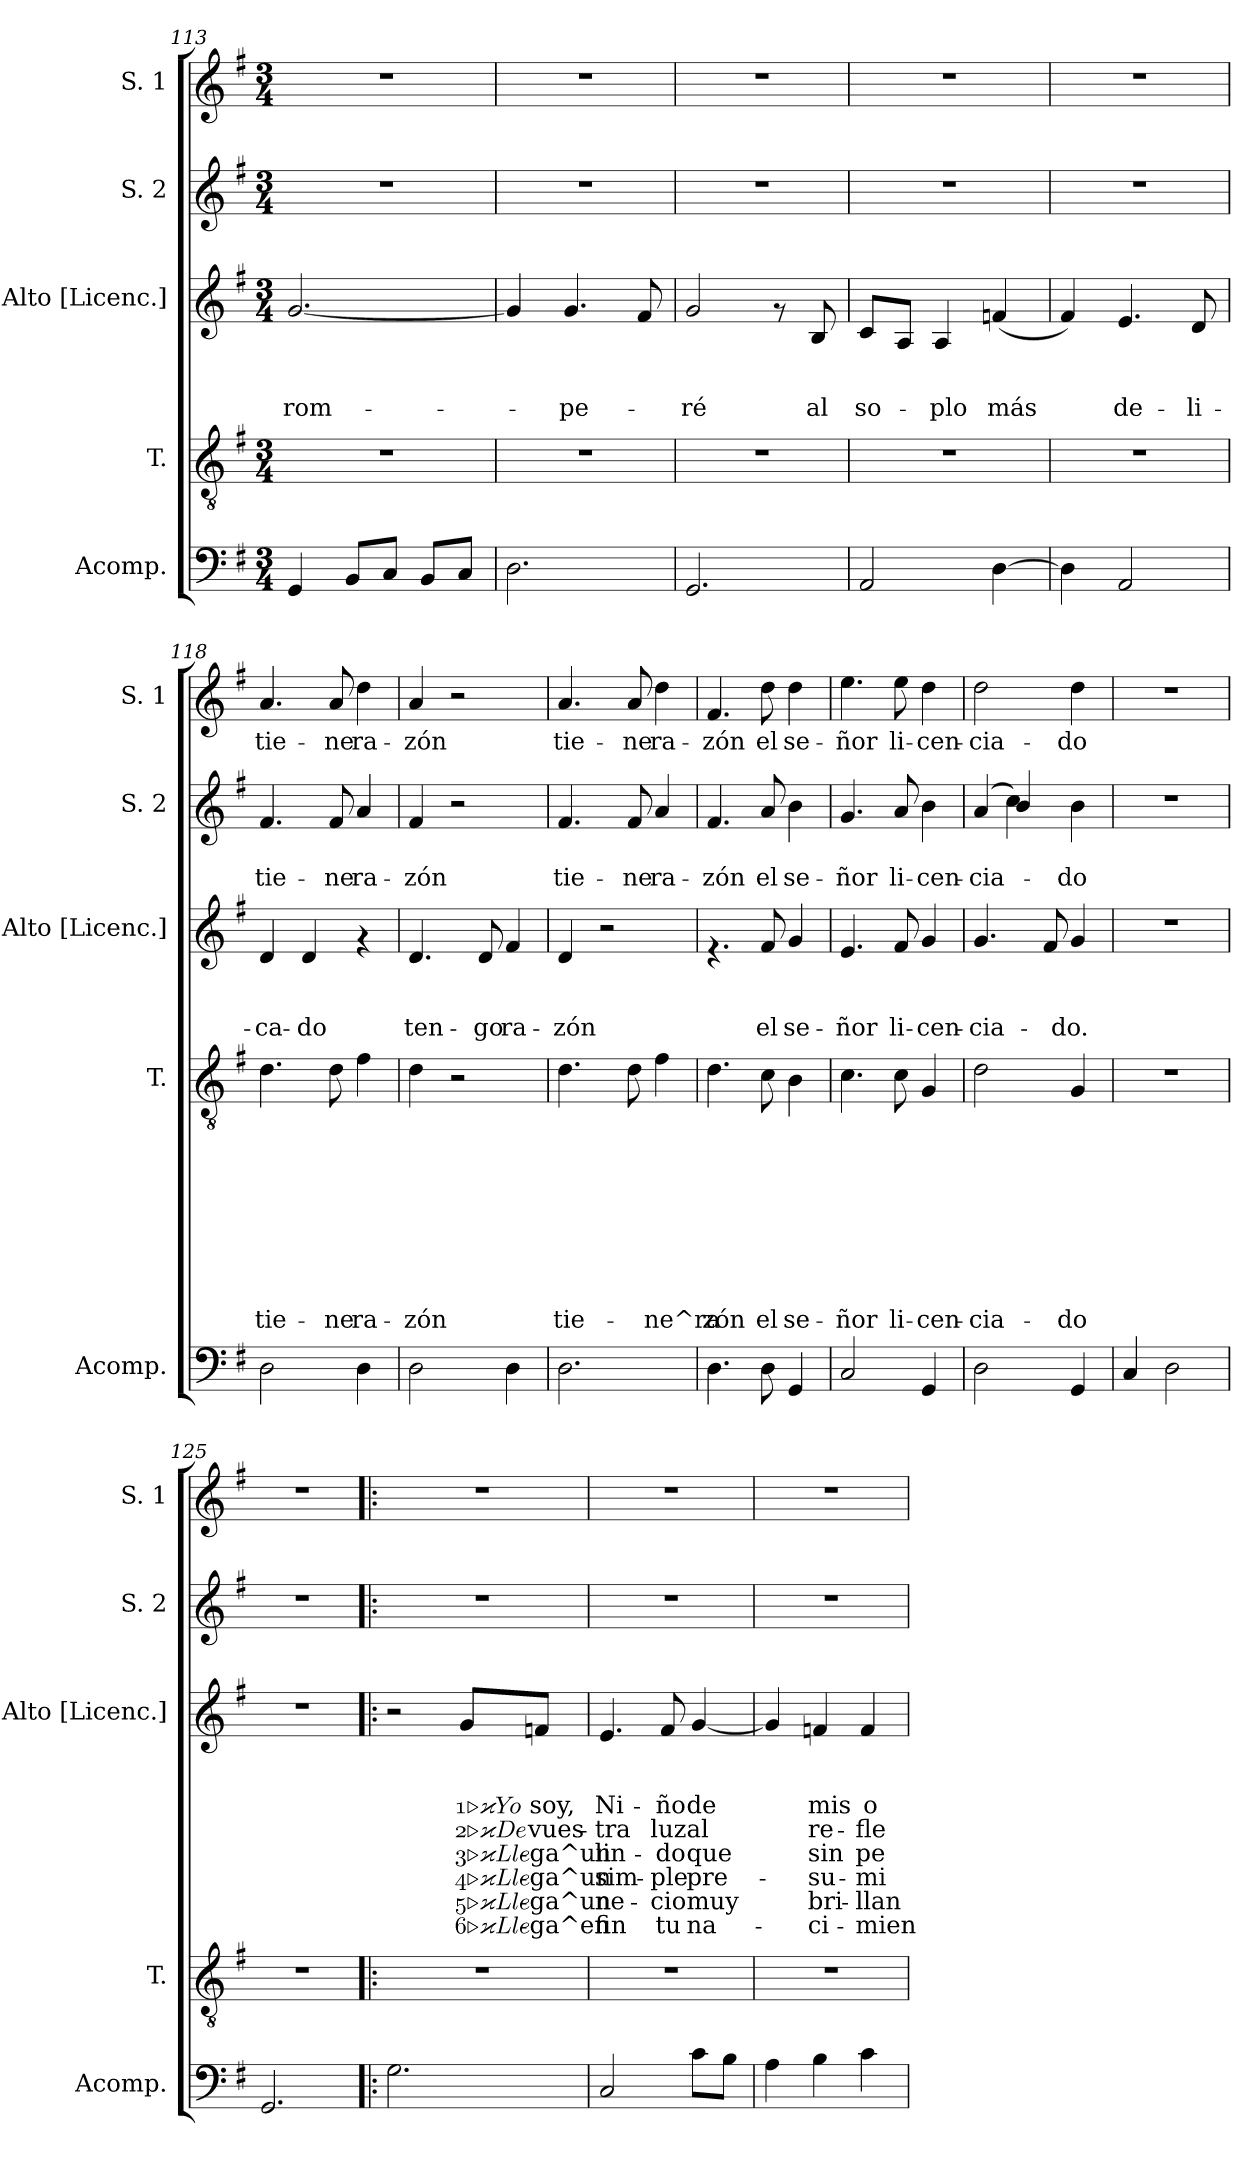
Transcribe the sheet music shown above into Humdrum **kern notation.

**kern	**kern	**text	**text	**text	**text	**text	**text	**text	**text	**text	**kern	**text	**text	**text	**text	**text	**text	**text	**text	**kern	**text	**text	**kern	**text
*part5	*part4	*part4	*part4	*part4	*part4	*part4	*part4	*part4	*part4	*part4	*part3	*part3	*part3	*part3	*part3	*part3	*part3	*part3	*part3	*part2	*part2	*part2	*part1	*part1
*staff5	*staff4	*staff4	*staff4	*staff4	*staff4	*staff4	*staff4	*staff4	*staff4	*staff4	*staff3	*staff3	*staff3	*staff3	*staff3	*staff3	*staff3	*staff3	*staff3	*staff2	*staff2	*staff2	*staff1	*staff1
*I"Acomp.	*I"T.	*	*	*	*	*	*	*	*	*	*I"Alto [Licenc.]	*	*	*	*	*	*	*	*	*I"S. 2	*	*	*I"S. 1	*
*I'Acomp.	*I'T.	*	*	*	*	*	*	*	*	*	*I'Alto [Licenc.]	*	*	*	*	*	*	*	*	*I'S. 2	*	*	*I'S. 1	*
*clefF4	*clefGv2	*	*	*	*	*	*	*	*	*	*clefG2	*	*	*	*	*	*	*	*	*clefG2	*	*	*clefG2	*
*k[f#]	*k[f#]	*	*	*	*	*	*	*	*	*	*k[f#]	*	*	*	*	*	*	*	*	*k[f#]	*	*	*k[f#]	*
*G:	*G:	*	*	*	*	*	*	*	*	*	*G:	*	*	*	*	*	*	*	*	*G:	*	*	*G:	*
*M3/4	*M3/4	*	*	*	*	*	*	*	*	*	*M3/4	*	*	*	*	*	*	*	*	*M3/4	*	*	*M3/4	*
=113	=113	=113	=113	=113	=113	=113	=113	=113	=113	=113	=113	=113	=113	=113	=113	=113	=113	=113	=113	=113	=113	=113	=113	=113
!	!	!	!	!	!	!	!	!	!	!	!	!	!	!LO:LY:b	!	!	!	!	!	!	!	!	!	!
4GG/	2.r	.	.	.	.	.	.	.	.	.	[>2.g/	.	.	rom-	.	.	.	.	.	2.r	.	.	2.r	.
8BB/L	.	.	.	.	.	.	.	.	.	.	.	.	.	.	.	.	.	.	.	.	.	.	.	.
8C/J	.	.	.	.	.	.	.	.	.	.	.	.	.	.	.	.	.	.	.	.	.	.	.	.
8BB/L	.	.	.	.	.	.	.	.	.	.	.	.	.	.	.	.	.	.	.	.	.	.	.	.
8C/J	.	.	.	.	.	.	.	.	.	.	.	.	.	.	.	.	.	.	.	.	.	.	.	.
=114	=114	=114	=114	=114	=114	=114	=114	=114	=114	=114	=114	=114	=114	=114	=114	=114	=114	=114	=114	=114	=114	=114	=114	=114
2.D\	2.r	.	.	.	.	.	.	.	.	.	4g/]	.	.	.	.	.	.	.	.	2.r	.	.	2.r	.
!	!	!	!	!	!	!	!	!	!	!	!	!	!	!LO:LY:b	!	!	!	!	!	!	!	!	!	!
.	.	.	.	.	.	.	.	.	.	.	4.g/	.	.	-pe-	.	.	.	.	.	.	.	.	.	.
.	.	.	.	.	.	.	.	.	.	.	8f#/	.	.	.	.	.	.	.	.	.	.	.	.	.
=115	=115	=115	=115	=115	=115	=115	=115	=115	=115	=115	=115	=115	=115	=115	=115	=115	=115	=115	=115	=115	=115	=115	=115	=115
!	!	!	!	!	!	!	!	!	!	!	!	!	!	!LO:LY:b	!	!	!	!	!	!	!	!	!	!
2.GG/	2.r	.	.	.	.	.	.	.	.	.	2g/	.	.	-ré	.	.	.	.	.	2.r	.	.	2.r	.
.	.	.	.	.	.	.	.	.	.	.	8rf	.	.	.	.	.	.	.	.	.	.	.	.	.
!	!	!	!	!	!	!	!	!	!	!	!	!	!	!LO:LY:b	!	!	!	!	!	!	!	!	!	!
.	.	.	.	.	.	.	.	.	.	.	8B/	.	.	al	.	.	.	.	.	.	.	.	.	.
=116	=116	=116	=116	=116	=116	=116	=116	=116	=116	=116	=116	=116	=116	=116	=116	=116	=116	=116	=116	=116	=116	=116	=116	=116
!	!	!	!	!	!	!	!	!	!	!	!	!	!	!LO:LY:b	!	!	!	!	!	!	!	!	!	!
2AA/	2.r	.	.	.	.	.	.	.	.	.	8c/L	.	.	so-	.	.	.	.	.	2.r	.	.	2.r	.
.	.	.	.	.	.	.	.	.	.	.	8A/J	.	.	.	.	.	.	.	.	.	.	.	.	.
!	!	!	!	!	!	!	!	!	!	!	!	!	!	!LO:LY:b	!	!	!	!	!	!	!	!	!	!
.	.	.	.	.	.	.	.	.	.	.	4A/	.	.	-plo	.	.	.	.	.	.	.	.	.	.
!	!	!	!	!	!	!	!	!	!	!	!	!	!	!LO:LY:b	!	!	!	!	!	!	!	!	!	!
[>4D\	.	.	.	.	.	.	.	.	.	.	(>4fn/	.	.	más	.	.	.	.	.	.	.	.	.	.
=117	=117	=117	=117	=117	=117	=117	=117	=117	=117	=117	=117	=117	=117	=117	=117	=117	=117	=117	=117	=117	=117	=117	=117	=117
4D\]	2.r	.	.	.	.	.	.	.	.	.	4f#/)	.	.	.	.	.	.	.	.	2.r	.	.	2.r	.
!	!	!	!	!	!	!	!	!	!	!	!	!	!	!LO:LY:b	!	!	!	!	!	!	!	!	!	!
2AA/	.	.	.	.	.	.	.	.	.	.	4.e/	.	.	de-	.	.	.	.	.	.	.	.	.	.
!	!	!	!	!	!	!	!	!	!	!	!	!	!	!LO:LY:b	!	!	!	!	!	!	!	!	!	!
.	.	.	.	.	.	.	.	.	.	.	8d/	.	.	-li-	.	.	.	.	.	.	.	.	.	.
=118	=118	=118	=118	=118	=118	=118	=118	=118	=118	=118	=118	=118	=118	=118	=118	=118	=118	=118	=118	=118	=118	=118	=118	=118
!	!	!	!	!	!	!	!	!	!	!LO:LY:b	!	!	!	!LO:LY:b	!	!	!	!	!	!	!	!LO:LY:b	!	!LO:LY:b
2D\	4.d\	.	.	.	.	.	.	.	.	tie-	4d/	.	.	-ca-	.	.	.	.	.	4.f#/	.	tie-	4.a/	tie-
!	!	!	!	!	!	!	!	!	!	!	!	!	!	!LO:LY:b	!	!	!	!	!	!	!	!	!	!
.	.	.	.	.	.	.	.	.	.	.	4d/	.	.	-do	.	.	.	.	.	.	.	.	.	.
!	!	!	!	!	!	!	!	!	!	!LO:LY:b	!	!	!	!	!	!	!	!	!	!	!	!LO:LY:b	!	!LO:LY:b
.	8d\	.	.	.	.	.	.	.	.	-ne	.	.	.	.	.	.	.	.	.	8f#/	.	-ne	8a/	-ne
!	!	!	!	!	!	!	!	!	!	!LO:LY:b	!	!	!	!	!	!	!	!	!	!	!	!LO:LY:b	!	!LO:LY:b
4D\	4f#\	.	.	.	.	.	.	.	.	ra-	4rf	.	.	.	.	.	.	.	.	4a/	.	ra-	4dd\	ra-
=119	=119	=119	=119	=119	=119	=119	=119	=119	=119	=119	=119	=119	=119	=119	=119	=119	=119	=119	=119	=119	=119	=119	=119	=119
!	!	!	!	!	!	!	!	!	!	!LO:LY:b	!	!	!	!LO:LY:b	!	!	!	!	!	!	!	!LO:LY:b	!	!LO:LY:b
2D\	4d\	.	.	.	.	.	.	.	.	-zón	4.d/	.	.	ten-	.	.	.	.	.	4f#/	.	-zón	4a/	-zón
.	2r	.	.	.	.	.	.	.	.	.	.	.	.	.	.	.	.	.	.	2r	.	.	2r	.
!	!	!	!	!	!	!	!	!	!	!	!	!	!	!LO:LY:b	!	!	!	!	!	!	!	!	!	!
.	.	.	.	.	.	.	.	.	.	.	8d/	.	.	-go	.	.	.	.	.	.	.	.	.	.
!	!	!	!	!	!	!	!	!	!	!	!	!	!	!LO:LY:b	!	!	!	!	!	!	!	!	!	!
4D\	.	.	.	.	.	.	.	.	.	.	4f#/	.	.	ra-	.	.	.	.	.	.	.	.	.	.
!!LO:PB:g=z
=120	=120	=120	=120	=120	=120	=120	=120	=120	=120	=120	=120	=120	=120	=120	=120	=120	=120	=120	=120	=120	=120	=120	=120	=120
!	!	!	!	!	!	!	!	!	!	!LO:LY:b	!	!	!	!LO:LY:b	!	!	!	!	!	!	!	!LO:LY:b	!	!LO:LY:b
2.D\	4.d\	.	.	.	.	.	.	.	.	tie-	4d/	.	.	-zón	.	.	.	.	.	4.f#/	.	tie-	4.a/	tie-
.	.	.	.	.	.	.	.	.	.	.	2r	.	.	.	.	.	.	.	.	.	.	.	.	.
!	!	!	!	!	!	!	!	!	!	!	!	!	!	!	!	!	!	!	!	!	!	!LO:LY:b	!	!LO:LY:b
.	8d\	.	.	.	.	.	.	.	.	.	.	.	.	.	.	.	.	.	.	8f#/	.	-ne	8a/	-ne
!	!	!	!	!	!	!	!	!	!	!LO:LY:b	!	!	!	!	!	!	!	!	!	!	!	!LO:LY:b	!	!LO:LY:b
.	4f#\	.	.	.	.	.	.	.	.	-ne^ra-	.	.	.	.	.	.	.	.	.	4a/	.	ra-	4dd\	ra-
=121	=121	=121	=121	=121	=121	=121	=121	=121	=121	=121	=121	=121	=121	=121	=121	=121	=121	=121	=121	=121	=121	=121	=121	=121
!	!	!	!	!	!	!	!	!	!	!LO:LY:b	!	!	!	!	!	!	!	!	!	!	!	!LO:LY:b	!	!LO:LY:b
4.D\	4.d\	.	.	.	.	.	.	.	.	-zón	4.rf	.	.	.	.	.	.	.	.	4.f#/	.	-zón	4.f#/	-zón
!	!	!	!	!	!	!	!	!	!	!LO:LY:b	!	!	!	!LO:LY:b	!	!	!	!	!	!	!	!LO:LY:b	!	!LO:LY:b
8D\	8c\	.	.	.	.	.	.	.	.	el	8f#/	.	.	el	.	.	.	.	.	8a/	.	el	8dd\	el
!	!	!	!	!	!	!	!	!	!	!LO:LY:b	!	!	!	!LO:LY:b	!	!	!	!	!	!	!	!LO:LY:b	!	!LO:LY:b
4GG/	4B\	.	.	.	.	.	.	.	.	se-	4g/	.	.	se-	.	.	.	.	.	4b\	.	se-	4dd\	se-
=122	=122	=122	=122	=122	=122	=122	=122	=122	=122	=122	=122	=122	=122	=122	=122	=122	=122	=122	=122	=122	=122	=122	=122	=122
!	!	!	!	!	!	!	!	!	!	!LO:LY:b	!	!	!	!LO:LY:b	!	!	!	!	!	!	!	!LO:LY:b	!	!LO:LY:b
2C/	4.c\	.	.	.	.	.	.	.	.	-ñor	4.e/	.	.	-ñor	.	.	.	.	.	4.g/	.	-ñor	4.ee\	-ñor
!	!	!	!	!	!	!	!	!	!	!LO:LY:b	!	!	!	!LO:LY:b	!	!	!	!	!	!	!	!LO:LY:b	!	!LO:LY:b
.	8c\	.	.	.	.	.	.	.	.	li-	8f#/	.	.	li-	.	.	.	.	.	8a/	.	li-	8ee\	li-
!	!	!	!	!	!	!	!	!	!	!LO:LY:b	!	!	!	!LO:LY:b	!	!	!	!	!	!	!	!LO:LY:b	!	!LO:LY:b
4GG/	4G/	.	.	.	.	.	.	.	.	-cen-	4g/	.	.	-cen-	.	.	.	.	.	4b\	.	-cen-	4dd\	-cen-
=123	=123	=123	=123	=123	=123	=123	=123	=123	=123	=123	=123	=123	=123	=123	=123	=123	=123	=123	=123	=123	=123	=123	=123	=123
!	!	!	!	!	!	!	!	!	!	!LO:LY:b	!	!	!	!LO:LY:b	!	!	!	!	!	!	!	!LO:LY:b	!	!LO:LY:b
*	*	*	*	*	*	*	*	*	*	*	*	*	*	*	*	*	*	*	*	*^	*	*	*	*
2D\	2d\	.	.	.	.	.	.	.	.	-cia-	4.g/	.	.	-cia-	.	.	.	.	.	(>4a/	4ryy	.	-cia-	2dd\	-cia-
.	.	.	.	.	.	.	.	.	.	.	.	.	.	.	.	.	.	.	.	4b/	4cc\)	.	.	.	.
.	.	.	.	.	.	.	.	.	.	.	8f#/	.	.	.	.	.	.	.	.	.	.	.	.	.	.
!	!	!	!	!	!	!	!	!	!	!LO:LY:b	!	!	!	!LO:LY:b	!	!	!	!	!	!	!	!	!LO:LY:b	!	!LO:LY:b
4GG/	4G/	.	.	.	.	.	.	.	.	-do	4g/	.	.	-do.	.	.	.	.	.	4b\	4ryy	.	-do	4dd\	-do
*	*	*	*	*	*	*	*	*	*	*	*	*	*	*	*	*	*	*	*	*v	*v	*	*	*	*
=124	=124	=124	=124	=124	=124	=124	=124	=124	=124	=124	=124	=124	=124	=124	=124	=124	=124	=124	=124	=124	=124	=124	=124	=124
4C/	2.r	.	.	.	.	.	.	.	.	.	2.r	.	.	.	.	.	.	.	.	2.r	.	.	2.r	.
2D\	.	.	.	.	.	.	.	.	.	.	.	.	.	.	.	.	.	.	.	.	.	.	.	.
=125	=125	=125	=125	=125	=125	=125	=125	=125	=125	=125	=125	=125	=125	=125	=125	=125	=125	=125	=125	=125	=125	=125	=125	=125
2.GG/	2.r	.	.	.	.	.	.	.	.	.	2.r	.	.	.	.	.	.	.	.	2.r	.	.	2.r	.
=126!|:	=126!|:	=126!|:	=126!|:	=126!|:	=126!|:	=126!|:	=126!|:	=126!|:	=126!|:	=126!|:	=126!|:	=126!|:	=126!|:	=126!|:	=126!|:	=126!|:	=126!|:	=126!|:	=126!|:	=126!|:	=126!|:	=126!|:	=126!|:	=126!|:
2.G\	2.r	.	.	.	.	.	.	.	.	.	2r	.	.	.	.	.	.	.	.	2.r	.	.	2.r	.
!	!	!	!	!	!	!	!	!	!	!	!	!	!	!LO:LY:b	!LO:LY:b	!LO:LY:b	!LO:LY:b	!LO:LY:b	!LO:LY:b	!	!	!	!	!
.	.	.	.	.	.	.	.	.	.	.	8g/L	.	.	1.Yo	2.De	3.Lle-	4.Lle-	5.Lle-	6.Lle-	.	.	.	.	.
!	!	!	!	!	!	!	!	!	!	!	!	!	!	!LO:LY:b	!LO:LY:b	!LO:LY:b	!LO:LY:b	!LO:LY:b	!LO:LY:b	!	!	!	!	!
.	.	.	.	.	.	.	.	.	.	.	8fn/J	.	.	soy,	vues-	-ga^un	-ga^un	-ga^un	-ga^en	.	.	.	.	.
=127	=127	=127	=127	=127	=127	=127	=127	=127	=127	=127	=127	=127	=127	=127	=127	=127	=127	=127	=127	=127	=127	=127	=127	=127
!	!	!	!	!	!	!	!	!	!	!	!	!	!	!LO:LY:b	!LO:LY:b	!LO:LY:b	!LO:LY:b	!LO:LY:b	!LO:LY:b	!	!	!	!	!
2C/	2.r	.	.	.	.	.	.	.	.	.	4.e/	.	.	Ni-	-tra	lin-	sim-	ne-	fin	2.r	.	.	2.r	.
!	!	!	!	!	!	!	!	!	!	!	!	!	!	!LO:LY:b	!LO:LY:b	!LO:LY:b	!LO:LY:b	!LO:LY:b	!LO:LY:b	!	!	!	!	!
.	.	.	.	.	.	.	.	.	.	.	8f#/	.	.	-ño	luz	-do	-ple	-cio	tu	.	.	.	.	.
!	!	!	!	!	!	!	!	!	!	!	!	!	!	!LO:LY:b	!LO:LY:b	!LO:LY:b	!LO:LY:b	!LO:LY:b	!LO:LY:b	!	!	!	!	!
8c\L	.	.	.	.	.	.	.	.	.	.	[>4g/	.	.	de	al	que	pre-	muy	na-	.	.	.	.	.
8B\J	.	.	.	.	.	.	.	.	.	.	.	.	.	.	.	.	.	.	.	.	.	.	.	.
=128	=128	=128	=128	=128	=128	=128	=128	=128	=128	=128	=128	=128	=128	=128	=128	=128	=128	=128	=128	=128	=128	=128	=128	=128
4A\	2.r	.	.	.	.	.	.	.	.	.	4g/]	.	.	.	.	.	.	.	.	2.r	.	.	2.r	.
!	!	!	!	!	!	!	!	!	!	!	!	!	!	!LO:LY:b	!LO:LY:b	!LO:LY:b	!LO:LY:b	!LO:LY:b	!LO:LY:b	!	!	!	!	!
4B\	.	.	.	.	.	.	.	.	.	.	4fn/	.	.	mis	re-	sin	-su-	bri-	-ci-	.	.	.	.	.
!	!	!	!	!	!	!	!	!	!	!	!	!	!	!LO:LY:b	!LO:LY:b	!LO:LY:b	!LO:LY:b	!LO:LY:b	!LO:LY:b	!	!	!	!	!
4c\	.	.	.	.	.	.	.	.	.	.	4f/	.	.	o-	-fle-	pe-	-mi-	-llan-	-mien-	.	.	.	.	.
=	=	=	=	=	=	=	=	=	=	=	=	=	=	=	=	=	=	=	=	=	=	=	=	=
*-	*-	*-	*-	*-	*-	*-	*-	*-	*-	*-	*-	*-	*-	*-	*-	*-	*-	*-	*-	*-	*-	*-	*-	*-
